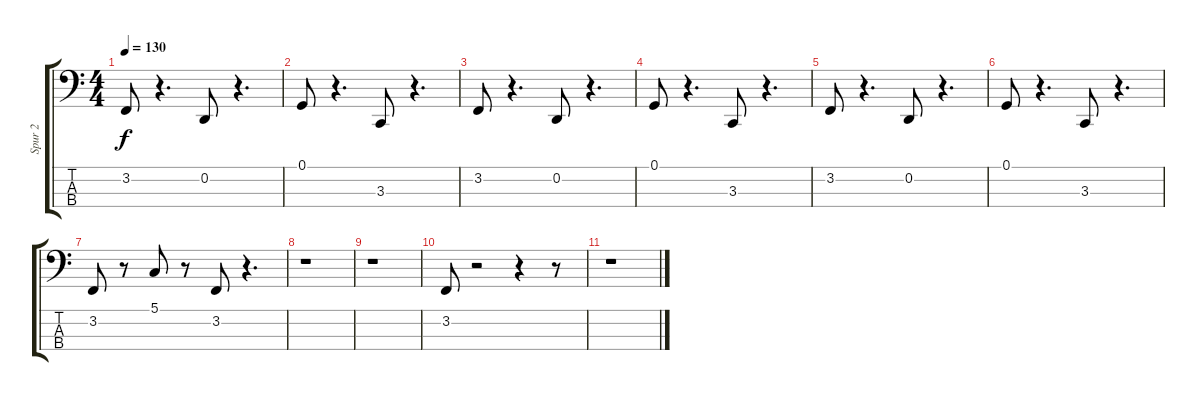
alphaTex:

\track ("Spur 2" "Spur 2") {instrument pad3polysynth}
\staff {score tabs}
\tuning (G2 D2 A1 E1) {hide}
\ts (4 4)
\tempo 130
\clef f4
\ks c
3.2.8{dy f} r.4{d} 0.2.8 r.4{d} |
0.1.8 r.4{d} 3.3.8 r.4{d} |
3.2.8 r.4{d} 0.2.8 r.4{d} |
0.1.8 r.4{d} 3.3.8 r.4{d} |
3.2.8 r.4{d} 0.2.8 r.4{d} |
0.1.8 r.4{d} 3.3.8 r.4{d} |
3.2.8 r.8 5.1.8 r.8 3.2.8 r.4{d} |
r.1 |
r.1 |
3.2.8 r.2 r.4 r.8 |
r.1
